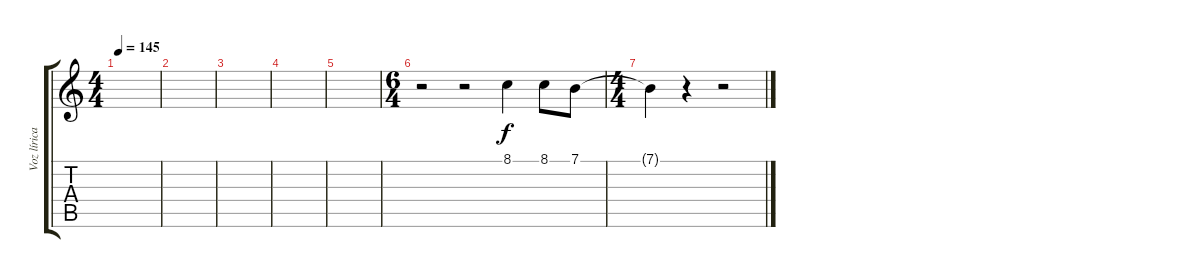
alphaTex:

\track ("Voz lírica de la vieja" "Voz lírica") {instrument stringensemble1}
\staff {score tabs}
\tuning (E4 B3 G3 D3 A2 E2) {hide}
\ts (4 4)
\tempo 145
\clef g2
\ks c
|
|
|
|
|
\ts (6 4)
r.2 r.2 8.1.4 8.1.8 7.1.8 |
\ts (4 4)
7.1{t}.4 r.4 r.2
